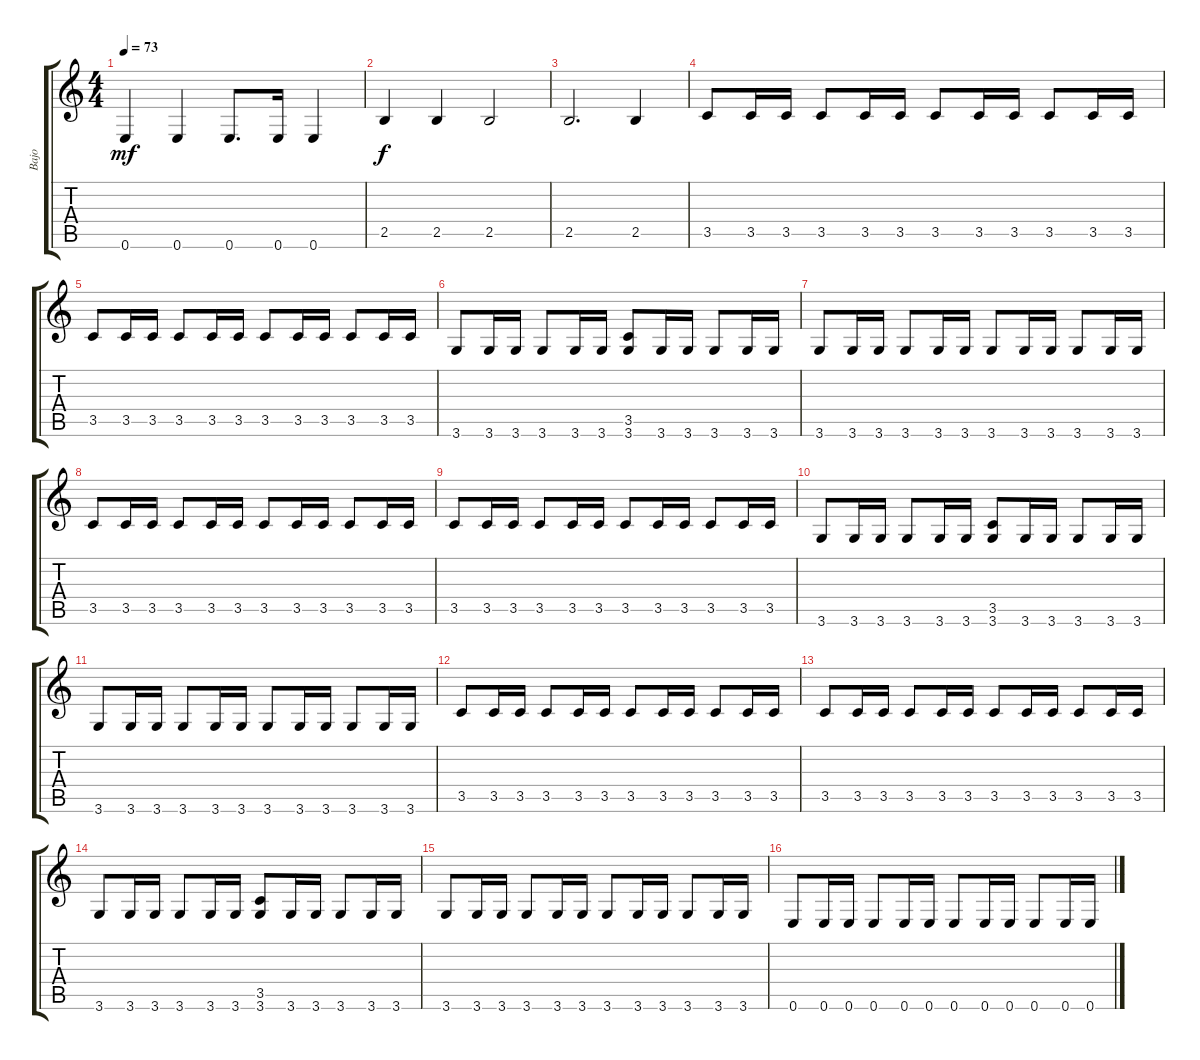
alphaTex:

\track ("Bajo" "Bajo") {instrument fretlessbass}
\staff {score tabs}
\tuning (E4 B3 G3 D3 A2 E2) {hide}
\ts (4 4)
\tempo 73
\clef g2
\ks c
0.6.4{dy mf} 0.6.4 0.6.8{d} 0.6.16 0.6.4 |
2.5.4{dy f} 2.5.4 2.5.2 |
2.5.2{d} 2.5.4 |
3.5.8 3.5.16 3.5.16 3.5.8 3.5.16 3.5.16 3.5.8 3.5.16 3.5.16 3.5.8 3.5.16 3.5.16 |
3.5.8 3.5.16 3.5.16 3.5.8 3.5.16 3.5.16 3.5.8 3.5.16 3.5.16 3.5.8 3.5.16 3.5.16 |
3.6.8 3.6.16 3.6.16 3.6.8 3.6.16 3.6.16 (3.5 3.6).8 3.6.16 3.6.16 3.6.8 3.6.16 3.6.16 |
3.6.8 3.6.16 3.6.16 3.6.8 3.6.16 3.6.16 3.6.8 3.6.16 3.6.16 3.6.8 3.6.16 3.6.16 |
3.5.8 3.5.16 3.5.16 3.5.8 3.5.16 3.5.16 3.5.8 3.5.16 3.5.16 3.5.8 3.5.16 3.5.16 |
3.5.8 3.5.16 3.5.16 3.5.8 3.5.16 3.5.16 3.5.8 3.5.16 3.5.16 3.5.8 3.5.16 3.5.16 |
3.6.8 3.6.16 3.6.16 3.6.8 3.6.16 3.6.16 (3.5 3.6).8 3.6.16 3.6.16 3.6.8 3.6.16 3.6.16 |
3.6.8 3.6.16 3.6.16 3.6.8 3.6.16 3.6.16 3.6.8 3.6.16 3.6.16 3.6.8 3.6.16 3.6.16 |
3.5.8 3.5.16 3.5.16 3.5.8 3.5.16 3.5.16 3.5.8 3.5.16 3.5.16 3.5.8 3.5.16 3.5.16 |
3.5.8 3.5.16 3.5.16 3.5.8 3.5.16 3.5.16 3.5.8 3.5.16 3.5.16 3.5.8 3.5.16 3.5.16 |
3.6.8 3.6.16 3.6.16 3.6.8 3.6.16 3.6.16 (3.5 3.6).8 3.6.16 3.6.16 3.6.8 3.6.16 3.6.16 |
3.6.8 3.6.16 3.6.16 3.6.8 3.6.16 3.6.16 3.6.8 3.6.16 3.6.16 3.6.8 3.6.16 3.6.16 |
0.6.8 0.6.16 0.6.16 0.6.8 0.6.16 0.6.16 0.6.8 0.6.16 0.6.16 0.6.8 0.6.16 0.6.16
